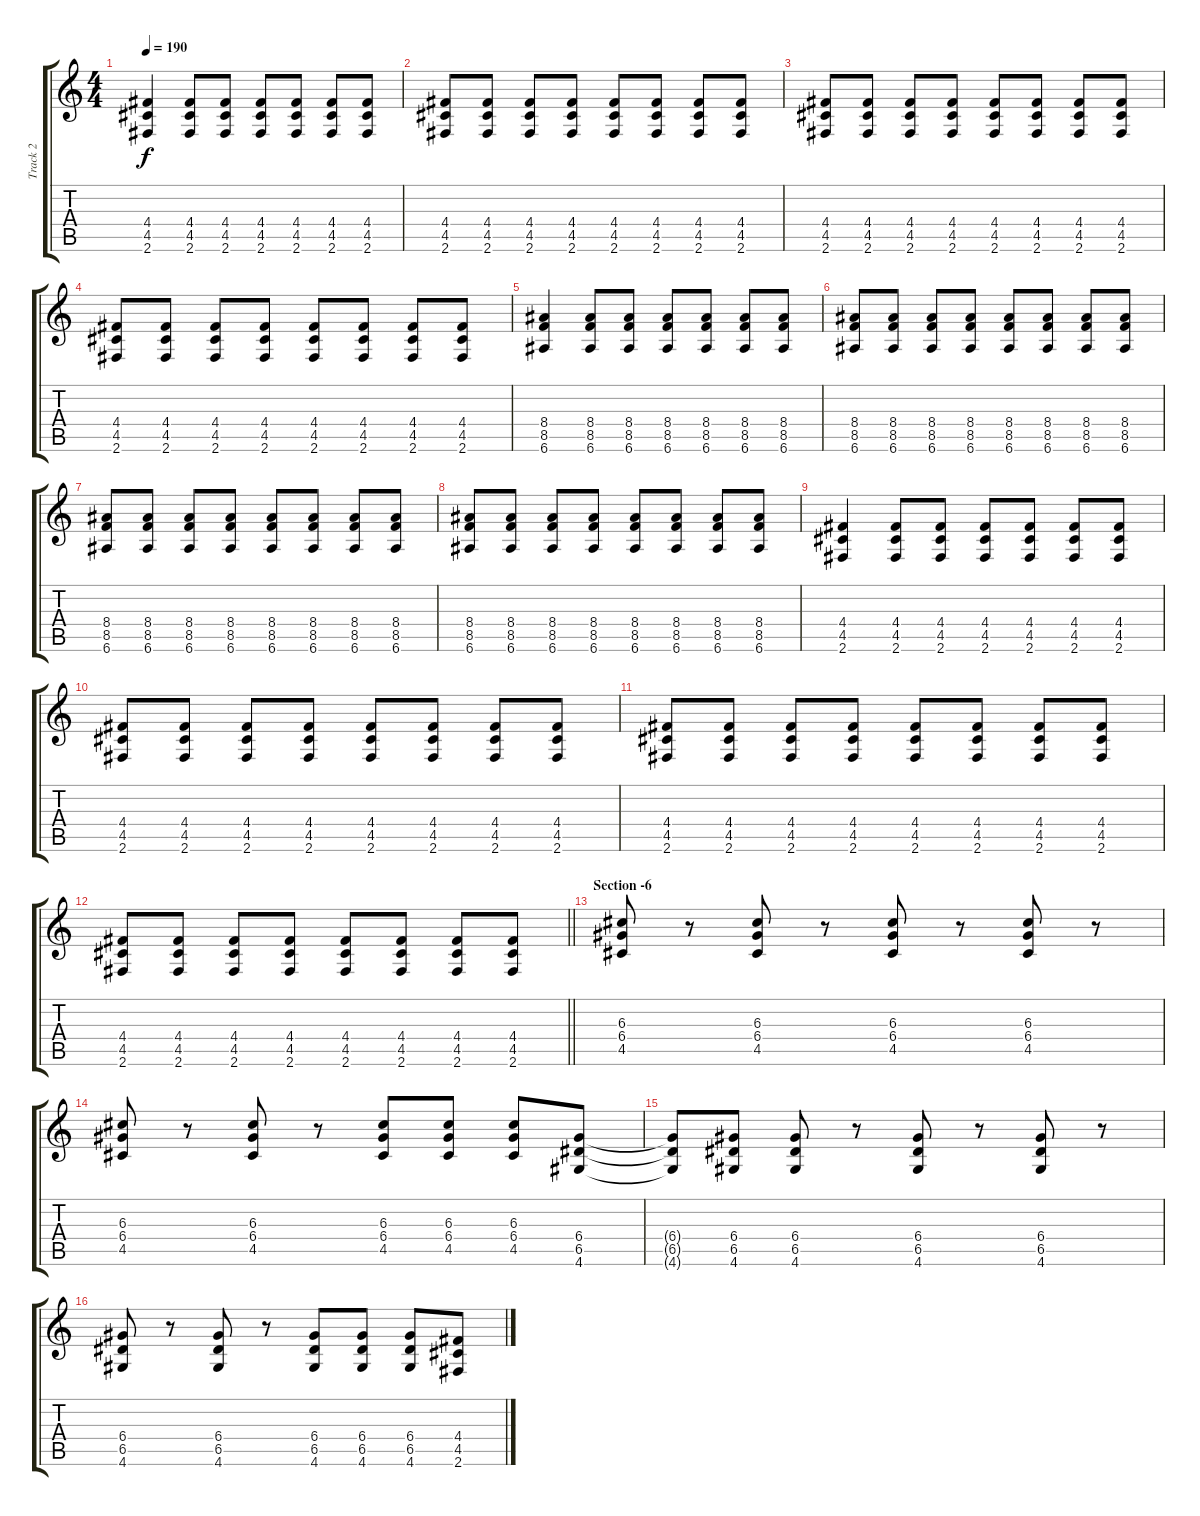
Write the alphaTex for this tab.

\track ("Track 2" "Track 2") {instrument overdrivenguitar}
\staff {score tabs}
\tuning (E4 B3 G3 D3 A2 E2) {hide}
\ts (4 4)
\tempo 190
\clef g2
\ks c
(4.4 4.5 2.6).4{dy f} (4.4 4.5 2.6).8 (4.4 4.5 2.6).8 (4.4 4.5 2.6).8 (4.4 4.5 2.6).8 (4.4 4.5 2.6).8 (4.4 4.5 2.6).8 |
(4.4 4.5 2.6).8 (4.4 4.5 2.6).8 (4.4 4.5 2.6).8 (4.4 4.5 2.6).8 (4.4 4.5 2.6).8 (4.4 4.5 2.6).8 (4.4 4.5 2.6).8 (4.4 4.5 2.6).8 |
(4.4 4.5 2.6).8 (4.4 4.5 2.6).8 (4.4 4.5 2.6).8 (4.4 4.5 2.6).8 (4.4 4.5 2.6).8 (4.4 4.5 2.6).8 (4.4 4.5 2.6).8 (4.4 4.5 2.6).8 |
(4.4 4.5 2.6).8 (4.4 4.5 2.6).8 (4.4 4.5 2.6).8 (4.4 4.5 2.6).8 (4.4 4.5 2.6).8 (4.4 4.5 2.6).8 (4.4 4.5 2.6).8 (4.4 4.5 2.6).8 |
(8.4 8.5 6.6).4 (8.4 8.5 6.6).8 (8.4 8.5 6.6).8 (8.4 8.5 6.6).8 (8.4 8.5 6.6).8 (8.4 8.5 6.6).8 (8.4 8.5 6.6).8 |
(8.4 8.5 6.6).8 (8.4 8.5 6.6).8 (8.4 8.5 6.6).8 (8.4 8.5 6.6).8 (8.4 8.5 6.6).8 (8.4 8.5 6.6).8 (8.4 8.5 6.6).8 (8.4 8.5 6.6).8 |
(8.4 8.5 6.6).8 (8.4 8.5 6.6).8 (8.4 8.5 6.6).8 (8.4 8.5 6.6).8 (8.4 8.5 6.6).8 (8.4 8.5 6.6).8 (8.4 8.5 6.6).8 (8.4 8.5 6.6).8 |
(8.4 8.5 6.6).8 (8.4 8.5 6.6).8 (8.4 8.5 6.6).8 (8.4 8.5 6.6).8 (8.4 8.5 6.6).8 (8.4 8.5 6.6).8 (8.4 8.5 6.6).8 (8.4 8.5 6.6).8 |
(4.4 4.5 2.6).4 (4.4 4.5 2.6).8 (4.4 4.5 2.6).8 (4.4 4.5 2.6).8 (4.4 4.5 2.6).8 (4.4 4.5 2.6).8 (4.4 4.5 2.6).8 |
(4.4 4.5 2.6).8 (4.4 4.5 2.6).8 (4.4 4.5 2.6).8 (4.4 4.5 2.6).8 (4.4 4.5 2.6).8 (4.4 4.5 2.6).8 (4.4 4.5 2.6).8 (4.4 4.5 2.6).8 |
(4.4 4.5 2.6).8 (4.4 4.5 2.6).8 (4.4 4.5 2.6).8 (4.4 4.5 2.6).8 (4.4 4.5 2.6).8 (4.4 4.5 2.6).8 (4.4 4.5 2.6).8 (4.4 4.5 2.6).8 |
\barLineRight lightlight
(4.4 4.5 2.6).8 (4.4 4.5 2.6).8 (4.4 4.5 2.6).8 (4.4 4.5 2.6).8 (4.4 4.5 2.6).8 (4.4 4.5 2.6).8 (4.4 4.5 2.6).8 (4.4 4.5 2.6).8 |
\section ("" "Section -6")
(6.3 6.4 4.5).8 r.8 (6.3 6.4 4.5).8 r.8 (6.3 6.4 4.5).8 r.8 (6.3 6.4 4.5).8 r.8 |
(6.3 6.4 4.5).8 r.8 (6.3 6.4 4.5).8 r.8 (6.3 6.4 4.5).8 (6.3 6.4 4.5).8 (6.3 6.4 4.5).8 (6.4 6.5 4.6).8 |
(6.4{t} 6.5{t} 4.6{t}).8 (6.4 6.5 4.6).8 (6.4 6.5 4.6).8 r.8 (6.4 6.5 4.6).8 r.8 (6.4 6.5 4.6).8 r.8 |
(6.4 6.5 4.6).8 r.8 (6.4 6.5 4.6).8 r.8 (6.4 6.5 4.6).8 (6.4 6.5 4.6).8 (6.4 6.5 4.6).8 (4.4 4.5 2.6).8
